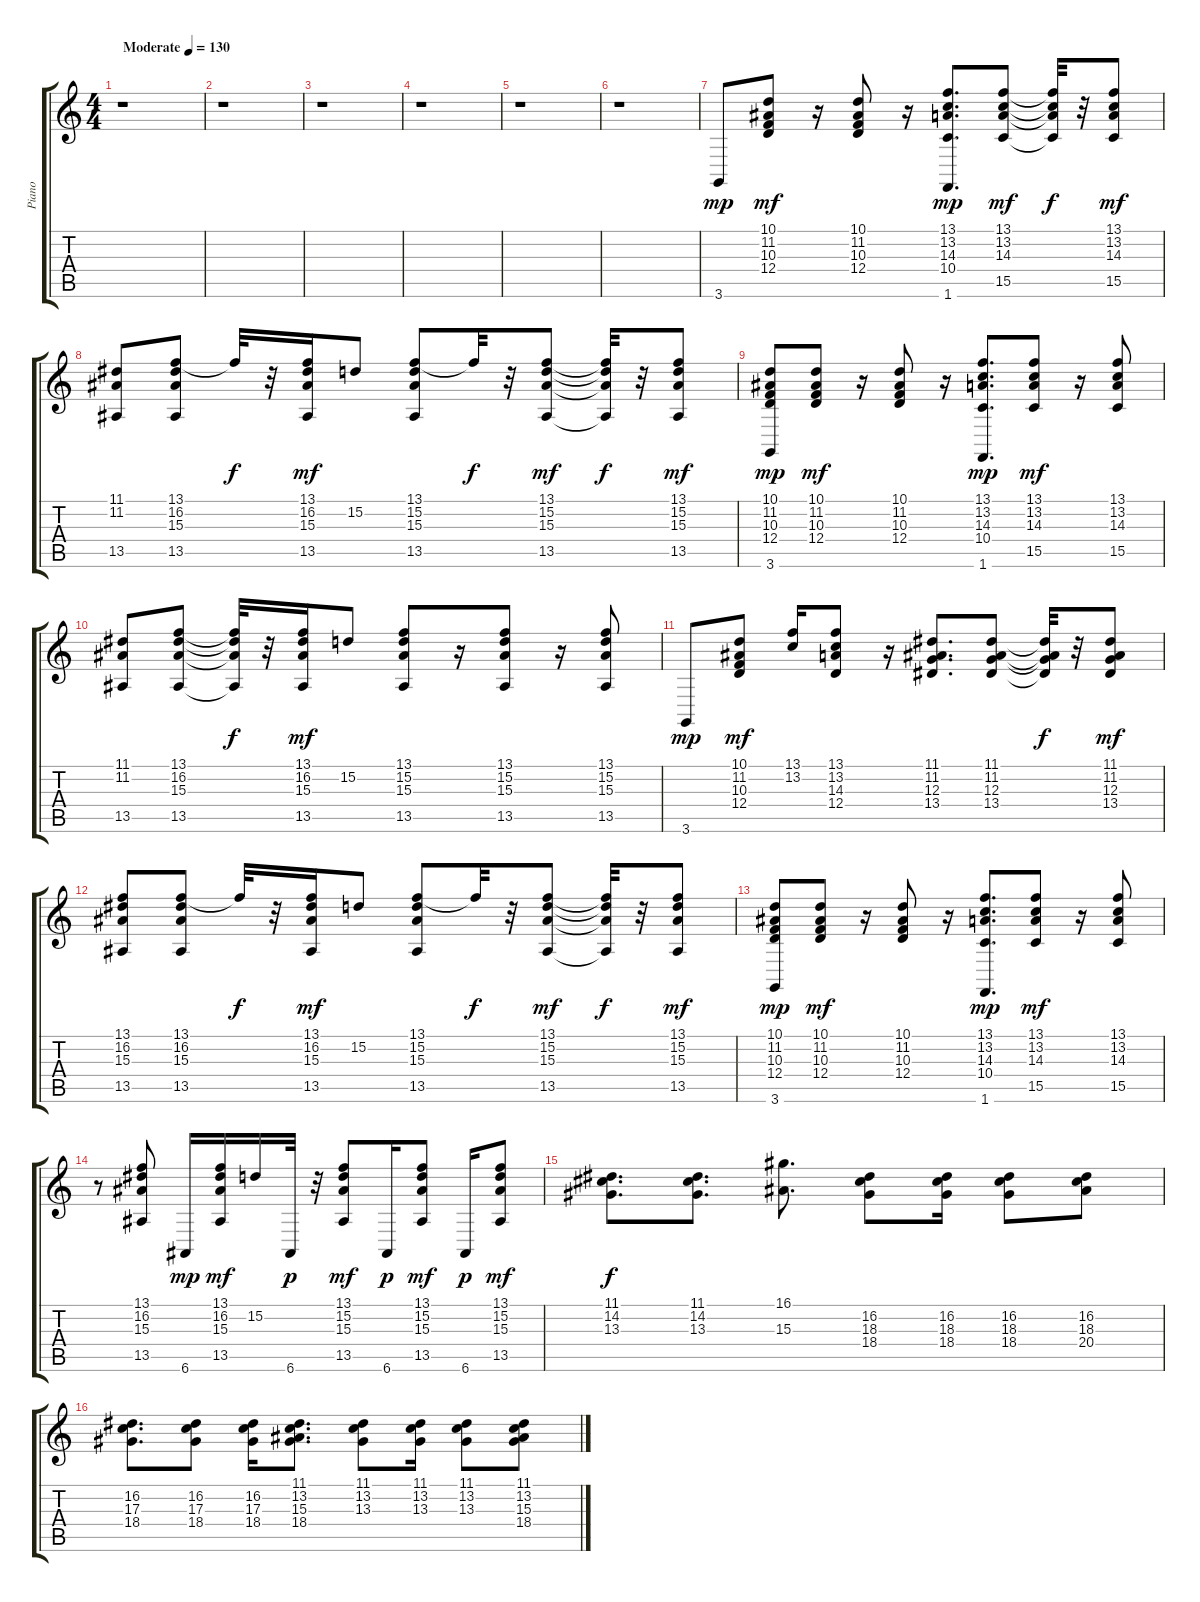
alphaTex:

\track ("Piano" "Piano") {instrument brightacousticpiano}
\staff {score tabs}
\tuning (E4 B3 G3 D3 A2 E2) {hide}
\ts (4 4)
\tempo (130 "Moderate")
\clef g2
\ks c
r.1{dy mp instrument brightacousticpiano} |
r.1 |
r.1 |
r.1 |
r.1 |
r.1 |
3.6.8 (10.1 11.2 10.3 12.4).8{dy mf} r.16 (10.1 11.2 10.3 12.4).8 r.16 (13.1 13.2 14.3 10.4 1.6).8{d dy mp} (13.1 13.2 14.3 15.5).8{dy mf} (13.1{t} 13.2{t} 14.3{t} 15.5{t}).32{dy f} r.32 (13.1 13.2 14.3 15.5).8{dy mf} |
(11.1 11.2 13.5).8 (13.1 16.2 15.3 13.5).8 13.1{t}.32{dy f} r.32 (13.1 16.2 15.3 13.5).16{dy mf} 15.2.8 (13.1 15.2 15.3 13.5).8 13.1{t}.32{dy f} r.32 (13.1 15.2 15.3 13.5).8{dy mf} (13.1{t} 15.2{t} 15.3{t} 13.5{t}).32{dy f} r.32 (13.1 15.2 15.3 13.5).8{dy mf} |
(10.1 11.2 10.3 12.4 3.6).8{dy mp} (10.1 11.2 10.3 12.4).8{dy mf} r.16 (10.1 11.2 10.3 12.4).8 r.16 (13.1 13.2 14.3 10.4 1.6).8{d dy mp} (13.1 13.2 14.3 15.5).8{dy mf} r.16 (13.1 13.2 14.3 15.5).8 |
(11.1 11.2 13.5).8 (13.1 16.2 15.3 13.5).8 (13.1{t} 16.2{t} 15.3{t} 13.5{t}).32{dy f} r.32 (13.1 16.2 15.3 13.5).16{dy mf} 15.2.8 (13.1 15.2 15.3 13.5).8 r.16 (13.1 15.2 15.3 13.5).8 r.16 (13.1 15.2 15.3 13.5).8 |
3.6.8{dy mp} (10.1 11.2 10.3 12.4).8{dy mf} (13.1 13.2).16 (13.1 13.2 14.3 12.4).8 r.16 (11.1 11.2 12.3 13.4).8{d} (11.1 11.2 12.3 13.4).8 (11.1{t} 11.2{t} 12.3{t} 13.4{t}).32{dy f} r.32 (11.1 11.2 12.3 13.4).8{dy mf} |
(13.1 16.2 15.3 13.5).8 (13.1 16.2 15.3 13.5).8 13.1{t}.32{dy f} r.32 (13.1 16.2 15.3 13.5).16{dy mf} 15.2.8 (13.1 15.2 15.3 13.5).8 13.1{t}.32{dy f} r.32 (13.1 15.2 15.3 13.5).8{dy mf} (13.1{t} 15.2{t} 15.3{t} 13.5{t}).32{dy f} r.32 (13.1 15.2 15.3 13.5).8{dy mf} |
(10.1 11.2 10.3 12.4 3.6).8{dy mp} (10.1 11.2 10.3 12.4).8{dy mf} r.16 (10.1 11.2 10.3 12.4).8 r.16 (13.1 13.2 14.3 10.4 1.6).8{d dy mp} (13.1 13.2 14.3 15.5).8{dy mf} r.16 (13.1 13.2 14.3 15.5).8 |
r.8 (13.1 16.2 15.3 13.5).8 6.6.16{dy mp} (13.1 16.2 15.3 13.5).16{dy mf} 15.2.16 6.6.32{dy p} r.32 (13.1 15.2 15.3 13.5).8{dy mf} 6.6.16{dy p} (13.1 15.2 15.3 13.5).8{dy mf} 6.6.16{dy p} (13.1 15.2 15.3 13.5).8{dy mf} |
(11.1 14.2 13.3).8{d dy f} (11.1 14.2 13.3).8{d} (16.1 15.3).8{d} (16.2 18.3 18.4).8 (16.2 18.3 18.4).16 (16.2 18.3 18.4).8 (16.2 18.3 20.4).8 |
(16.2 17.3 18.4).8{d} (16.2 17.3 18.4).8 (16.2 17.3 18.4).16 (11.1 13.2 15.3 18.4).8{d} (11.1 13.2 13.3).8 (11.1 13.2 13.3).16 (11.1 13.2 13.3).8 (11.1 13.2 15.3 18.4).8
